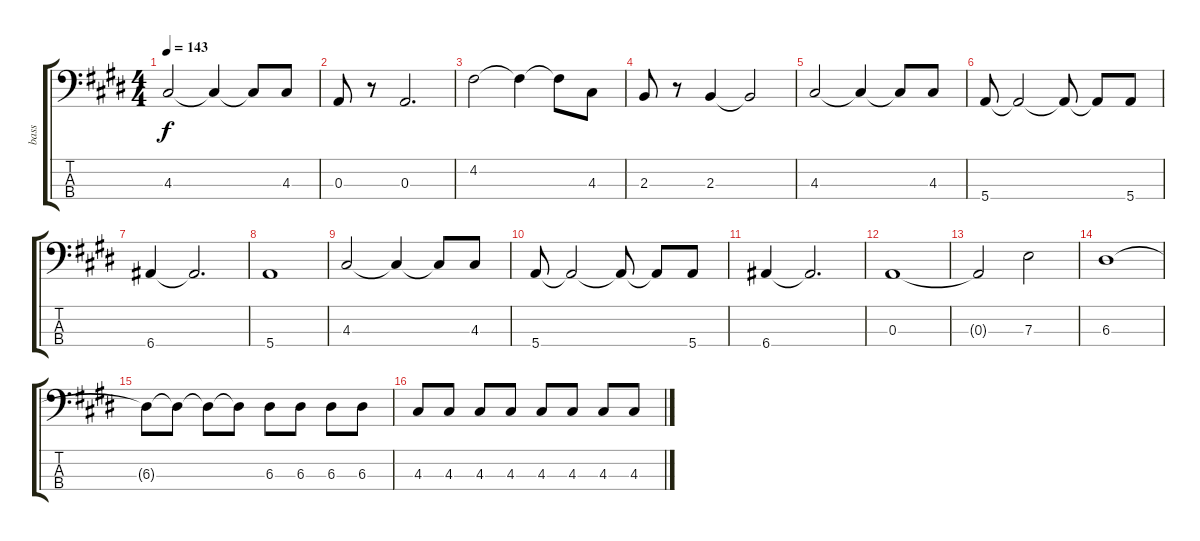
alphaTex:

\track ("bass" "bass") {instrument electricbasspick}
\staff {score tabs}
\tuning (G2 D2 A1 E1) {hide}
\ts (4 4)
\tempo 143
\clef f4
\ks c#minor
4.3.2{dy f} 4.3{t}.4 4.3{t}.8 4.3.8 |
0.3.8 r.8 0.3.2{d} |
4.2.2 4.2{t}.4 4.2{t}.8 4.3.8 |
2.3.8 r.8 2.3.4 2.3{t}.2 |
4.3.2 4.3{t}.4 4.3{t}.8 4.3.8 |
5.4.8 5.4{t}.2 5.4{t}.8 5.4{t}.8 5.4.8 |
6.4.4 6.4{t}.2{d} |
5.4.1 |
4.3.2 4.3{t}.4 4.3{t}.8 4.3.8 |
5.4.8 5.4{t}.2 5.4{t}.8 5.4{t}.8 5.4.8 |
6.4.4 6.4{t}.2{d} |
0.3.1 |
0.3{t}.2 7.3.2 |
6.3.1 |
6.3{t}.8 6.3{t}.8 6.3{t}.8 6.3{t}.8 6.3.8 6.3.8 6.3.8 6.3.8 |
4.3.8 4.3.8 4.3.8 4.3.8 4.3.8 4.3.8 4.3.8 4.3.8
